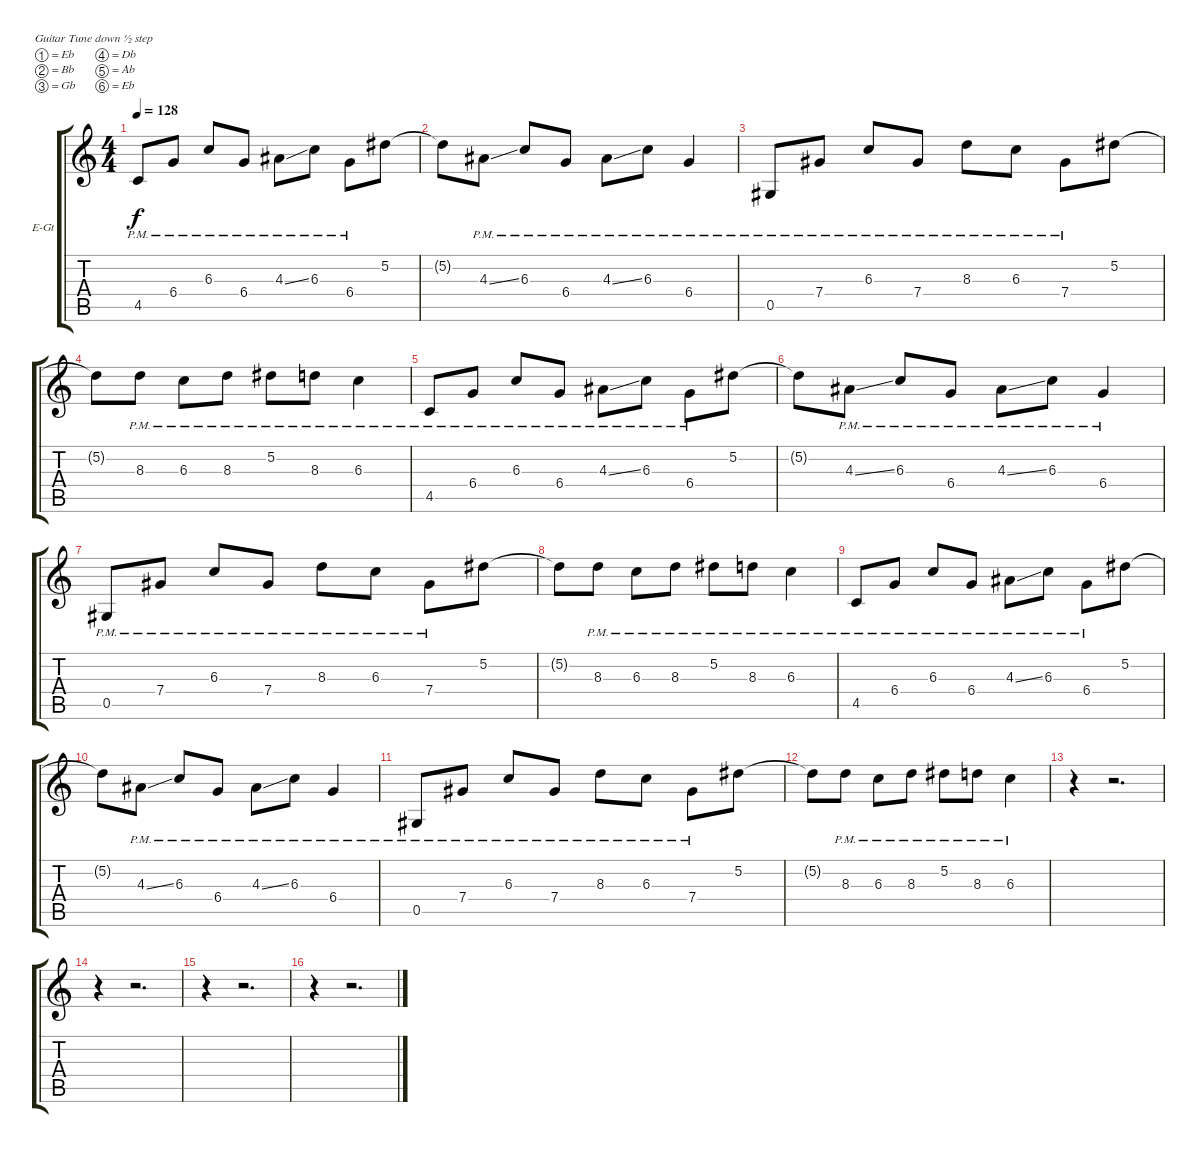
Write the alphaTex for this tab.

\bracketExtendMode groupsimilarinstruments
\firstSystemTrackNameOrientation horizontal
\otherSystemsTrackNameOrientation horizontal
\track ("Òô¹ì 1" "E-Gt") {instrument electricguitarclean}
\staff {score tabs}
\tuning (Eb4 Bb3 Gb3 Db3 Ab2 Eb2)
\ts (4 4)
\tempo 128
\clef g2
\ks c
4.5{pm}.8{dy f} 6.4{pm}.8 6.3{pm}.8 6.4{pm}.8 4.3{ss pm}.8 6.3{pm}.8 6.4{pm}.8 5.2.8 |
5.2{t}.8 4.3{ss pm}.8 6.3{pm}.8 6.4{pm}.8 4.3{ss pm}.8 6.3{pm}.8 6.4{pm}.4 |
0.5{pm}.8 7.4{pm}.8 6.3{pm}.8 7.4{pm}.8 8.3{pm}.8 6.3{pm}.8 7.4{pm}.8 5.2.8 |
5.2{t}.8 8.3{pm}.8 6.3{pm}.8 8.3{pm}.8 5.2{pm}.8 8.3{pm}.8 6.3{pm}.4 |
4.5{pm}.8 6.4{pm}.8 6.3{pm}.8 6.4{pm}.8 4.3{ss pm}.8 6.3{pm}.8 6.4{pm}.8 5.2.8 |
5.2{t}.8 4.3{ss pm}.8 6.3{pm}.8 6.4{pm}.8 4.3{ss pm}.8 6.3{pm}.8 6.4{pm}.4 |
0.5{pm}.8 7.4{pm}.8 6.3{pm}.8 7.4{pm}.8 8.3{pm}.8 6.3{pm}.8 7.4{pm}.8 5.2.8 |
5.2{t}.8 8.3{pm}.8 6.3{pm}.8 8.3{pm}.8 5.2{pm}.8 8.3{pm}.8 6.3{pm}.4 |
4.5{pm}.8 6.4{pm}.8 6.3{pm}.8 6.4{pm}.8 4.3{ss pm}.8 6.3{pm}.8 6.4{pm}.8 5.2.8 |
5.2{t}.8 4.3{ss pm}.8 6.3{pm}.8 6.4{pm}.8 4.3{ss pm}.8 6.3{pm}.8 6.4{pm}.4 |
0.5{pm}.8 7.4{pm}.8 6.3{pm}.8 7.4{pm}.8 8.3{pm}.8 6.3{pm}.8 7.4{pm}.8 5.2.8 |
5.2{t}.8 8.3{pm}.8 6.3{pm}.8 8.3{pm}.8 5.2{pm}.8 8.3{pm}.8 6.3{pm}.4 |
r.4 r.2{d} |
r.4 r.2{d} |
r.4 r.2{d} |
r.4 r.2{d}
